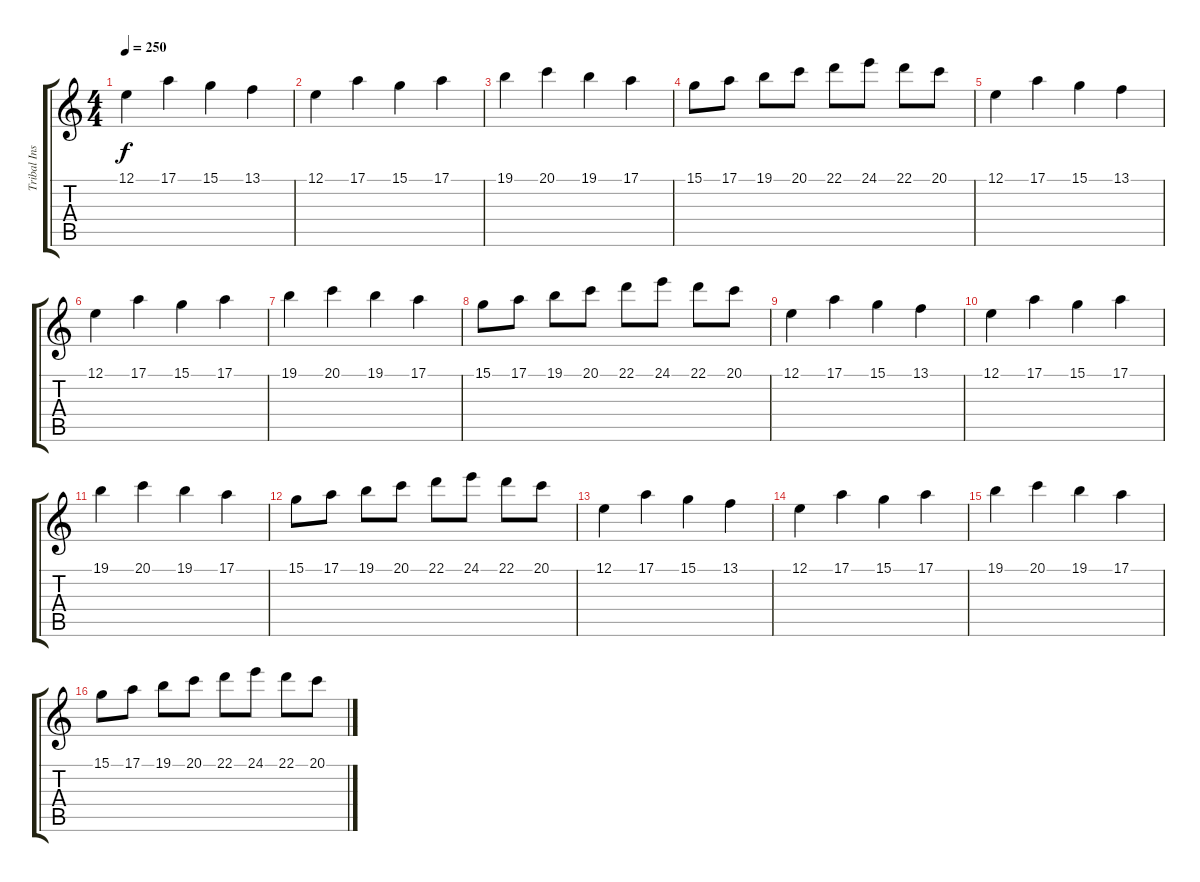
\track ("Tribal Instrument" "Tribal Ins") {instrument shakuhachi}
\staff {score tabs}
\tuning (E4 B3 G3 D3 A2 E2) {hide}
\ts (4 4)
\tempo 250
\clef g2
\ks c
12.1.4{dy f} 17.1.4 15.1.4 13.1.4 |
12.1.4 17.1.4 15.1.4 17.1.4 |
19.1.4 20.1.4 19.1.4 17.1.4 |
15.1.8 17.1.8 19.1.8 20.1.8 22.1.8 24.1.8 22.1.8 20.1.8 |
12.1.4 17.1.4 15.1.4 13.1.4 |
12.1.4 17.1.4 15.1.4 17.1.4 |
19.1.4 20.1.4 19.1.4 17.1.4 |
15.1.8 17.1.8 19.1.8 20.1.8 22.1.8 24.1.8 22.1.8 20.1.8 |
12.1.4 17.1.4 15.1.4 13.1.4 |
12.1.4 17.1.4 15.1.4 17.1.4 |
19.1.4 20.1.4 19.1.4 17.1.4 |
15.1.8 17.1.8 19.1.8 20.1.8 22.1.8 24.1.8 22.1.8 20.1.8 |
12.1.4 17.1.4 15.1.4 13.1.4 |
12.1.4 17.1.4 15.1.4 17.1.4 |
19.1.4 20.1.4 19.1.4 17.1.4 |
15.1.8 17.1.8 19.1.8 20.1.8 22.1.8 24.1.8 22.1.8 20.1.8
